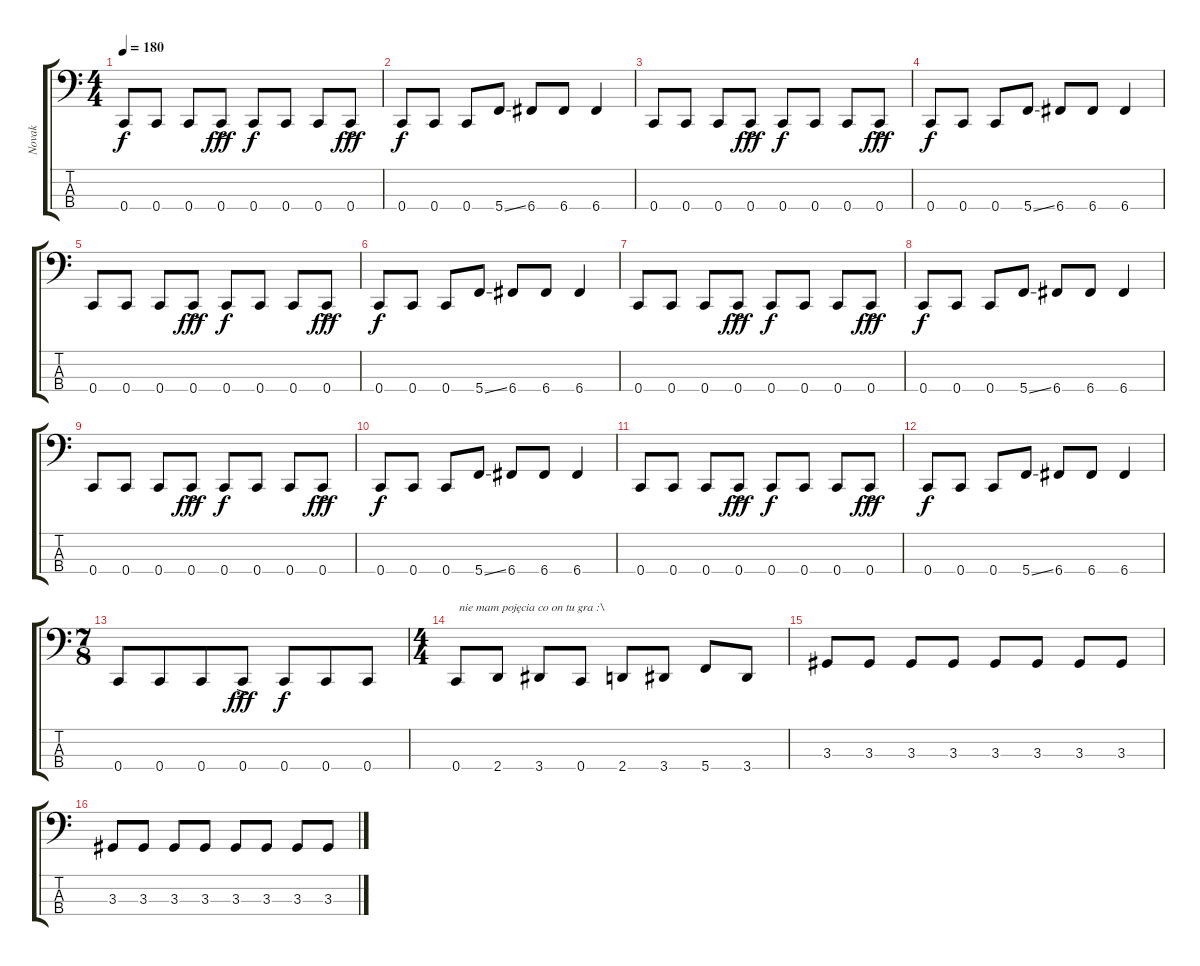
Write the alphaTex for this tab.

\track ("Novak" "Novak") {instrument electricbasspick}
\staff {score tabs}
\tuning (Eb2 Bb1 F1 C1) {hide}
\ts (4 4)
\tempo 180
\clef f4
\ks c
0.4.8{dy f} 0.4.8 0.4.8 0.4{ac}.8{dy fff} 0.4.8{dy f} 0.4.8 0.4.8 0.4{ac}.8{dy fff} |
0.4.8{dy f} 0.4.8 0.4.8 5.4{ss}.8 6.4.8 6.4.8 6.4.4 |
0.4.8 0.4.8 0.4.8 0.4{ac}.8{dy fff} 0.4.8{dy f} 0.4.8 0.4.8 0.4{ac}.8{dy fff} |
0.4.8{dy f} 0.4.8 0.4.8 5.4{ss}.8 6.4.8 6.4.8 6.4.4 |
0.4.8 0.4.8 0.4.8 0.4{ac}.8{dy fff} 0.4.8{dy f} 0.4.8 0.4.8 0.4{ac}.8{dy fff} |
0.4.8{dy f} 0.4.8 0.4.8 5.4{ss}.8 6.4.8 6.4.8 6.4.4 |
0.4.8 0.4.8 0.4.8 0.4{ac}.8{dy fff} 0.4.8{dy f} 0.4.8 0.4.8 0.4{ac}.8{dy fff} |
0.4.8{dy f} 0.4.8 0.4.8 5.4{ss}.8 6.4.8 6.4.8 6.4.4 |
0.4.8 0.4.8 0.4.8 0.4{ac}.8{dy fff} 0.4.8{dy f} 0.4.8 0.4.8 0.4{ac}.8{dy fff} |
0.4.8{dy f} 0.4.8 0.4.8 5.4{ss}.8 6.4.8 6.4.8 6.4.4 |
0.4.8 0.4.8 0.4.8 0.4{ac}.8{dy fff} 0.4.8{dy f} 0.4.8 0.4.8 0.4{ac}.8{dy fff} |
0.4.8{dy f} 0.4.8 0.4.8 5.4{ss}.8 6.4.8 6.4.8 6.4.4 |
\ts (7 8)
0.4.8 0.4.8 0.4.8 0.4{ac}.8{dy fff} 0.4.8{dy f} 0.4.8 0.4.8 |
\ts (4 4)
0.4.8{txt " nie mam pojęcia co on tu gra :\\"} 2.4.8 3.4.8 0.4.8 2.4.8 3.4.8 5.4.8 3.4.8 |
3.3.8 3.3.8 3.3.8 3.3.8 3.3.8 3.3.8 3.3.8 3.3.8 |
3.3.8 3.3.8 3.3.8 3.3.8 3.3.8 3.3.8 3.3.8 3.3.8
